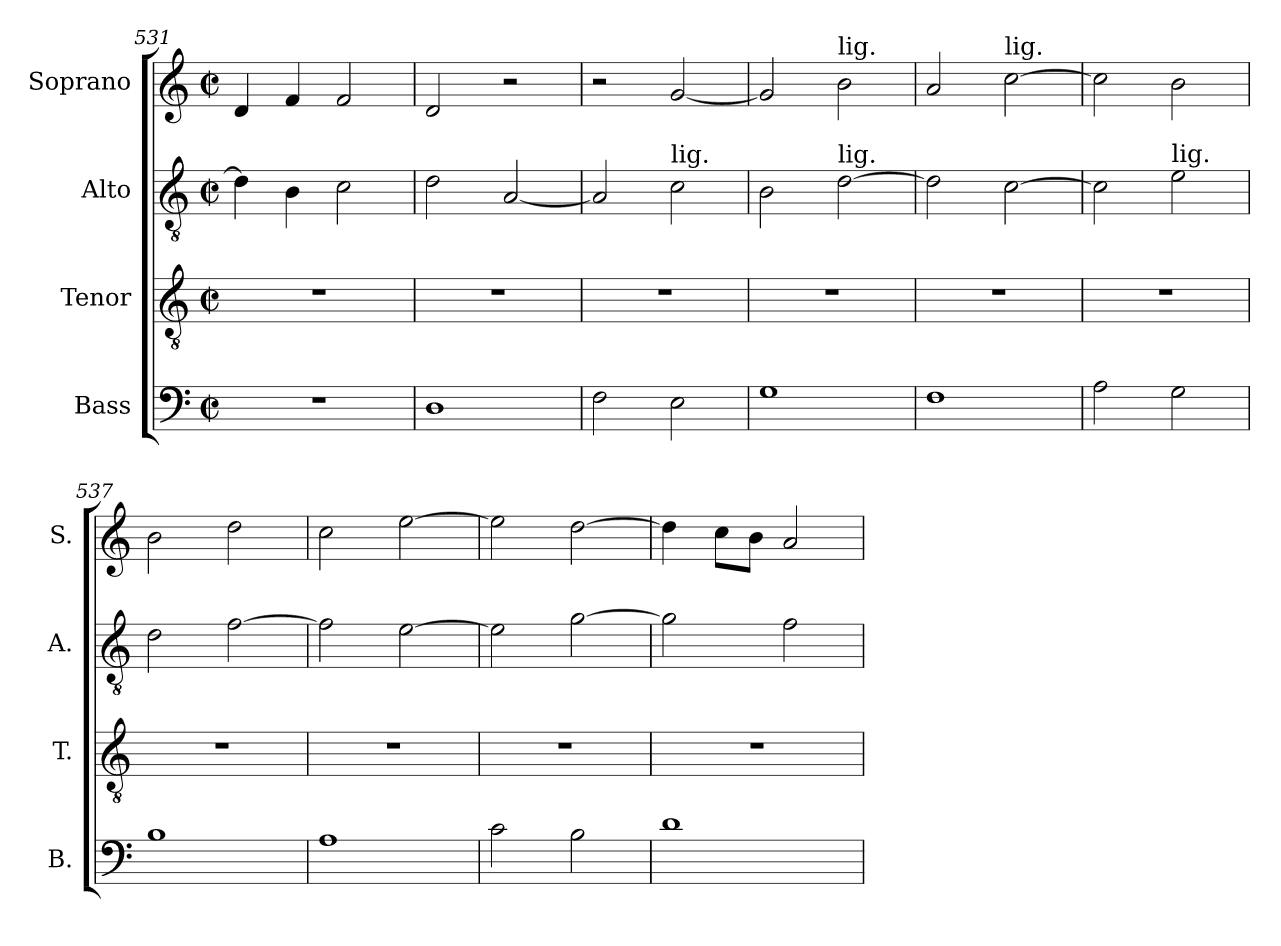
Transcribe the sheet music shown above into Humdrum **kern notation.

**kern	**kern	**kern	**kern
*part4	*part3	*part2	*part1
*staff4	*staff3	*staff2	*staff1
*I"Bass	*I"Tenor	*I"Alto	*I"Soprano
*I'B.	*I'T.	*I'A.	*I'S.
*clefF4	*clefGv2	*clefGv2	*clefG2
*k[]	*k[]	*k[]	*k[]
*C:	*C:	*C:	*C:
*M2/2	*M2/2	*M2/2	*M2/2
*met(c|)	*met(c|)	*met(c|)	*met(c|)
=531	=531	=531	=531
1r	1r	4d\]	4d/
.	.	4B\	4f/
.	.	2c\	2f/
=532	=532	=532	=532
1D	1r	2d\	2d/
.	.	[<2A/	2r
=533	=533	=533	=533
2F\	1r	2A/]	2r
!	!	!LO:TX:a:t=lig.	!
2E\	.	2c\	[<2g/
=534	=534	=534	=534
1G	1r	2B\	2g/]
!	!	!	!LO:TX:a:t=lig.
!	!	!LO:TX:a:t=lig.	!
.	.	[>2d\	2b\
=535	=535	=535	=535
1F	1r	2d\]	2a/
!	!	!	!LO:TX:a:t=lig.
.	.	[>2c\	[>2cc\
=536	=536	=536	=536
2A\	1r	2c\]	2cc\]
!	!	!LO:TX:a:t=lig.	!
2G\	.	2e\	2b\
!!LO:PB:g=z
=537	=537	=537	=537
1B	1r	2d\	2b\
.	.	[>2f\	2dd\
=538	=538	=538	=538
1A	1r	2f\]	2cc\
.	.	[>2e\	[>2ee\
=539	=539	=539	=539
2c\	1r	2e\]	2ee\]
2B\	.	[>2g\	[>2dd\
=540	=540	=540	=540
1d	1r	2g\]	4dd\]
.	.	.	8cc\L
.	.	.	8b\J
.	.	2f\	2a/
=	=	=	=
*-	*-	*-	*-
